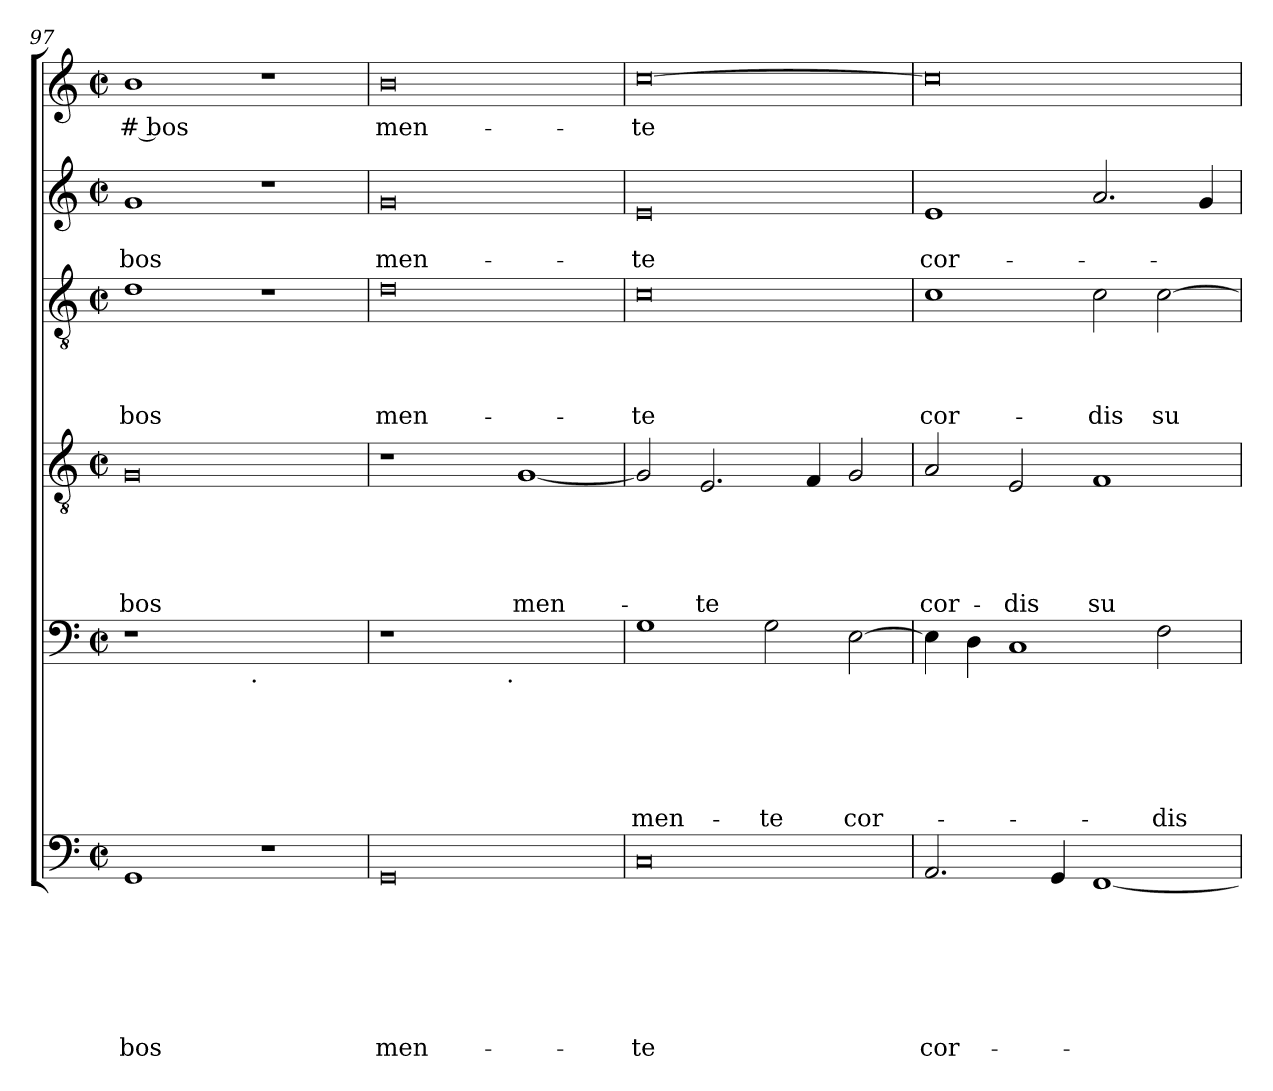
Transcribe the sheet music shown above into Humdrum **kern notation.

**kern	**text	**text	**text	**text	**text	**text	**text	**kern	**text	**text	**text	**text	**text	**text	**kern	**text	**text	**text	**text	**text	**kern	**text	**text	**text	**text	**kern	**text	**text	**kern	**text
*part6	*part6	*part6	*part6	*part6	*part6	*part6	*part6	*part5	*part5	*part5	*part5	*part5	*part5	*part5	*part4	*part4	*part4	*part4	*part4	*part4	*part3	*part3	*part3	*part3	*part3	*part2	*part2	*part2	*part1	*part1
*staff6	*staff6	*staff6	*staff6	*staff6	*staff6	*staff6	*staff6	*staff5	*staff5	*staff5	*staff5	*staff5	*staff5	*staff5	*staff4	*staff4	*staff4	*staff4	*staff4	*staff4	*staff3	*staff3	*staff3	*staff3	*staff3	*staff2	*staff2	*staff2	*staff1	*staff1
*clefF4	*	*	*	*	*	*	*	*clefF4	*	*	*	*	*	*	*clefGv2	*	*	*	*	*	*clefGv2	*	*	*	*	*clefG2	*	*	*clefG2	*
*k[]	*	*	*	*	*	*	*	*k[]	*	*	*	*	*	*	*k[]	*	*	*	*	*	*k[]	*	*	*	*	*k[]	*	*	*k[]	*
*C:	*	*	*	*	*	*	*	*C:	*	*	*	*	*	*	*C:	*	*	*	*	*	*C:	*	*	*	*	*C:	*	*	*C:	*
*M2/2	*	*	*	*	*	*	*	*M2/2	*	*	*	*	*	*	*M2/2	*	*	*	*	*	*M2/2	*	*	*	*	*M2/2	*	*	*M2/2	*
*met(c|)	*	*	*	*	*	*	*	*met(c|)	*	*	*	*	*	*	*met(c|)	*	*	*	*	*	*met(c|)	*	*	*	*	*met(c|)	*	*	*met(c|)	*
=97	=97	=97	=97	=97	=97	=97	=97	=97	=97	=97	=97	=97	=97	=97	=97	=97	=97	=97	=97	=97	=97	=97	=97	=97	=97	=97	=97	=97	=97	=97
!	!	!	!	!	!	!	!LO:LY:b	!	!	!	!	!	!	!	!	!	!	!	!	!LO:LY:b	!	!	!	!	!LO:LY:b	!	!	!LO:LY:b	!	!LO:LY:b:rj
*	*	*	*	*	*	*	*	*^	*	*	*	*	*	*	*	*	*	*	*	*	*	*	*	*	*	*	*	*	*	*
1GG	.	.	.	.	.	.	-bos	1r	2ryy	.	.	.	.	.	.	0G	.	.	.	.	-bos	1d	.	.	.	-bos	1g	.	-bos	1b	# bos
.	.	.	.	.	.	.	.	.	4...ryy	.	.	.	.	.	.	.	.	.	.	.	.	.	.	.	.	.	.	.	.	.	.
!	!	!	!	!	!	!	!	!	!LO:TX:b:t=.	!	!	!	!	!	!	!	!	!	!	!	!	!	!	!	!	!	!	!	!	!	!
.	.	.	.	.	.	.	.	.	1ryy	.	.	.	.	.	.	.	.	.	.	.	.	.	.	.	.	.	.	.	.	.	.
1r	.	.	.	.	.	.	.	1ryy	.	.	.	.	.	.	.	.	.	.	.	.	.	1r	.	.	.	.	1r	.	.	1r	.
.	.	.	.	.	.	.	.	.	32ryy	.	.	.	.	.	.	.	.	.	.	.	.	.	.	.	.	.	.	.	.	.	.
=98	=98	=98	=98	=98	=98	=98	=98	=98	=98	=98	=98	=98	=98	=98	=98	=98	=98	=98	=98	=98	=98	=98	=98	=98	=98	=98	=98	=98	=98	=98	=98
!	!	!	!	!	!	!	!LO:LY:b	!	!	!	!	!	!	!	!	!	!	!	!	!	!	!	!	!	!	!LO:LY:b	!	!	!LO:LY:b	!	!LO:LY:b
0GG	.	.	.	.	.	.	men-	1r	2ryy	.	.	.	.	.	.	1r	.	.	.	.	.	0d	.	.	.	men-	0g	.	men-	0b	men-
.	.	.	.	.	.	.	.	.	4...ryy	.	.	.	.	.	.	.	.	.	.	.	.	.	.	.	.	.	.	.	.	.	.
!	!	!	!	!	!	!	!	!	!LO:TX:b:t=.	!	!	!	!	!	!	!	!	!	!	!	!	!	!	!	!	!	!	!	!	!	!
.	.	.	.	.	.	.	.	.	1ryy	.	.	.	.	.	.	.	.	.	.	.	.	.	.	.	.	.	.	.	.	.	.
!	!	!	!	!	!	!	!	!	!	!	!	!	!	!	!	!	!	!	!	!	!LO:LY:b	!	!	!	!	!	!	!	!	!	!
.	.	.	.	.	.	.	.	1ryy	.	.	.	.	.	.	.	[<1G	.	.	.	.	men-	.	.	.	.	.	.	.	.	.	.
.	.	.	.	.	.	.	.	.	32ryy	.	.	.	.	.	.	.	.	.	.	.	.	.	.	.	.	.	.	.	.	.	.
=99	=99	=99	=99	=99	=99	=99	=99	=99	=99	=99	=99	=99	=99	=99	=99	=99	=99	=99	=99	=99	=99	=99	=99	=99	=99	=99	=99	=99	=99	=99	=99
!	!	!	!	!	!	!	!LO:LY:b:rj	!	!	!	!	!	!	!	!LO:LY:b	!	!	!	!	!	!	!	!	!	!	!LO:LY:b:rj	!	!	!LO:LY:b:rj	!	!LO:LY:b
*	*	*	*	*	*	*	*	*v	*v	*	*	*	*	*	*	*	*	*	*	*	*	*	*	*	*	*	*	*	*	*	*
0C	.	.	.	.	.	.	-te	1G	.	.	.	.	.	men-	2G/]	.	.	.	.	.	0c	.	.	.	-te	0e	.	-te	[>0cc	-te
!	!	!	!	!	!	!	!	!	!	!	!	!	!	!	!	!	!	!	!	!LO:LY:b	!	!	!	!	!	!	!	!	!	!
.	.	.	.	.	.	.	.	.	.	.	.	.	.	.	2.E/	.	.	.	.	-te	.	.	.	.	.	.	.	.	.	.
!	!	!	!	!	!	!	!	!	!	!	!	!	!	!LO:LY:b	!	!	!	!	!	!	!	!	!	!	!	!	!	!	!	!
.	.	.	.	.	.	.	.	2G\	.	.	.	.	.	-te	.	.	.	.	.	.	.	.	.	.	.	.	.	.	.	.
.	.	.	.	.	.	.	.	.	.	.	.	.	.	.	4F/	.	.	.	.	.	.	.	.	.	.	.	.	.	.	.
!	!	!	!	!	!	!	!	!	!	!	!	!	!	!LO:LY:b	!	!	!	!	!	!	!	!	!	!	!	!	!	!	!	!
.	.	.	.	.	.	.	.	[>2E\	.	.	.	.	.	cor-	2G/	.	.	.	.	.	.	.	.	.	.	.	.	.	.	.
=100	=100	=100	=100	=100	=100	=100	=100	=100	=100	=100	=100	=100	=100	=100	=100	=100	=100	=100	=100	=100	=100	=100	=100	=100	=100	=100	=100	=100	=100	=100
!	!	!	!	!	!	!	!LO:LY:b	!	!	!	!	!	!	!	!	!	!	!	!	!LO:LY:b	!	!	!	!	!LO:LY:b	!	!	!LO:LY:b	!	!
2.AA/	.	.	.	.	.	.	cor-	4E\]	.	.	.	.	.	.	2A/	.	.	.	.	cor-	1c	.	.	.	cor-	1e	.	cor-	0cc]	.
.	.	.	.	.	.	.	.	4D\	.	.	.	.	.	.	.	.	.	.	.	.	.	.	.	.	.	.	.	.	.	.
!	!	!	!	!	!	!	!	!	!	!	!	!	!	!	!	!	!	!	!	!LO:LY:b	!	!	!	!	!	!	!	!	!	!
.	.	.	.	.	.	.	.	1C	.	.	.	.	.	.	2E/	.	.	.	.	-dis	.	.	.	.	.	.	.	.	.	.
4GG/	.	.	.	.	.	.	.	.	.	.	.	.	.	.	.	.	.	.	.	.	.	.	.	.	.	.	.	.	.	.
!	!	!	!	!	!	!	!	!	!	!	!	!	!	!	!	!	!	!	!	!LO:LY:b	!	!	!	!	!LO:LY:b	!	!	!	!	!
[<1FF	.	.	.	.	.	.	.	.	.	.	.	.	.	.	1F	.	.	.	.	su-	2c\	.	.	.	-dis	2.a/	.	.	.	.
!	!	!	!	!	!	!	!	!	!	!	!	!	!	!LO:LY:b	!	!	!	!	!	!	!	!	!	!	!LO:LY:b	!	!	!	!	!
.	.	.	.	.	.	.	.	2F\	.	.	.	.	.	-dis	.	.	.	.	.	.	[>2c\	.	.	.	su-	.	.	.	.	.
.	.	.	.	.	.	.	.	.	.	.	.	.	.	.	.	.	.	.	.	.	.	.	.	.	.	4g/	.	.	.	.
=	=	=	=	=	=	=	=	=	=	=	=	=	=	=	=	=	=	=	=	=	=	=	=	=	=	=	=	=	=	=
*-	*-	*-	*-	*-	*-	*-	*-	*-	*-	*-	*-	*-	*-	*-	*-	*-	*-	*-	*-	*-	*-	*-	*-	*-	*-	*-	*-	*-	*-	*-
